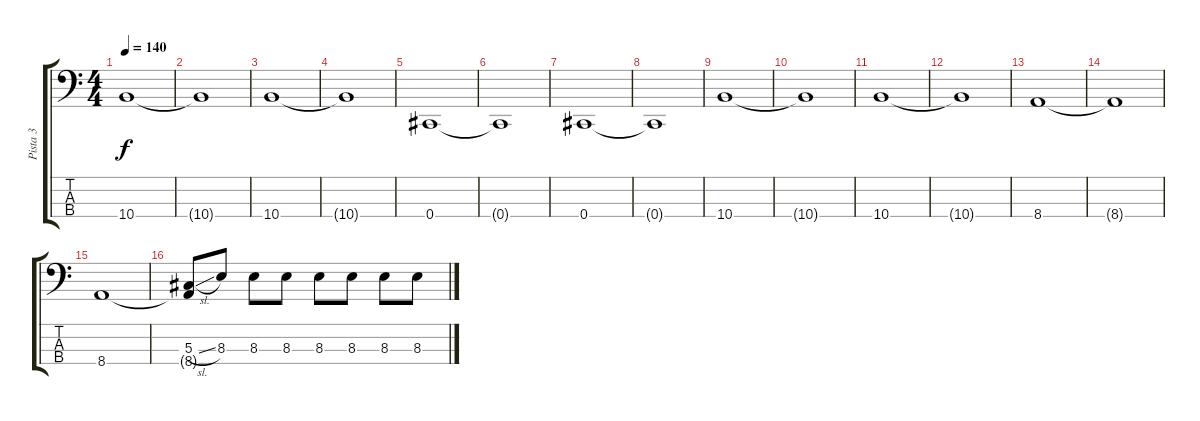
\track ("Pista 3" "Pista 3") {instrument electricbassfinger}
\staff {score tabs}
\tuning (Gb2 Db2 Ab1 Db1) {hide}
\ts (4 4)
\tempo 140
\clef f4
\ks c
10.4.1{dy f} |
10.4{t}.1 |
10.4.1 |
10.4{t}.1 |
0.4.1 |
0.4{t}.1 |
0.4.1 |
0.4{t}.1 |
10.4.1 |
10.4{t}.1 |
10.4.1 |
10.4{t}.1 |
8.4.1 |
8.4{t}.1 |
8.4.1 |
(5.3{sl} 8.4{t}).8 8.3.8 8.3.8 8.3.8 8.3.8 8.3.8 8.3.8 8.3.8
